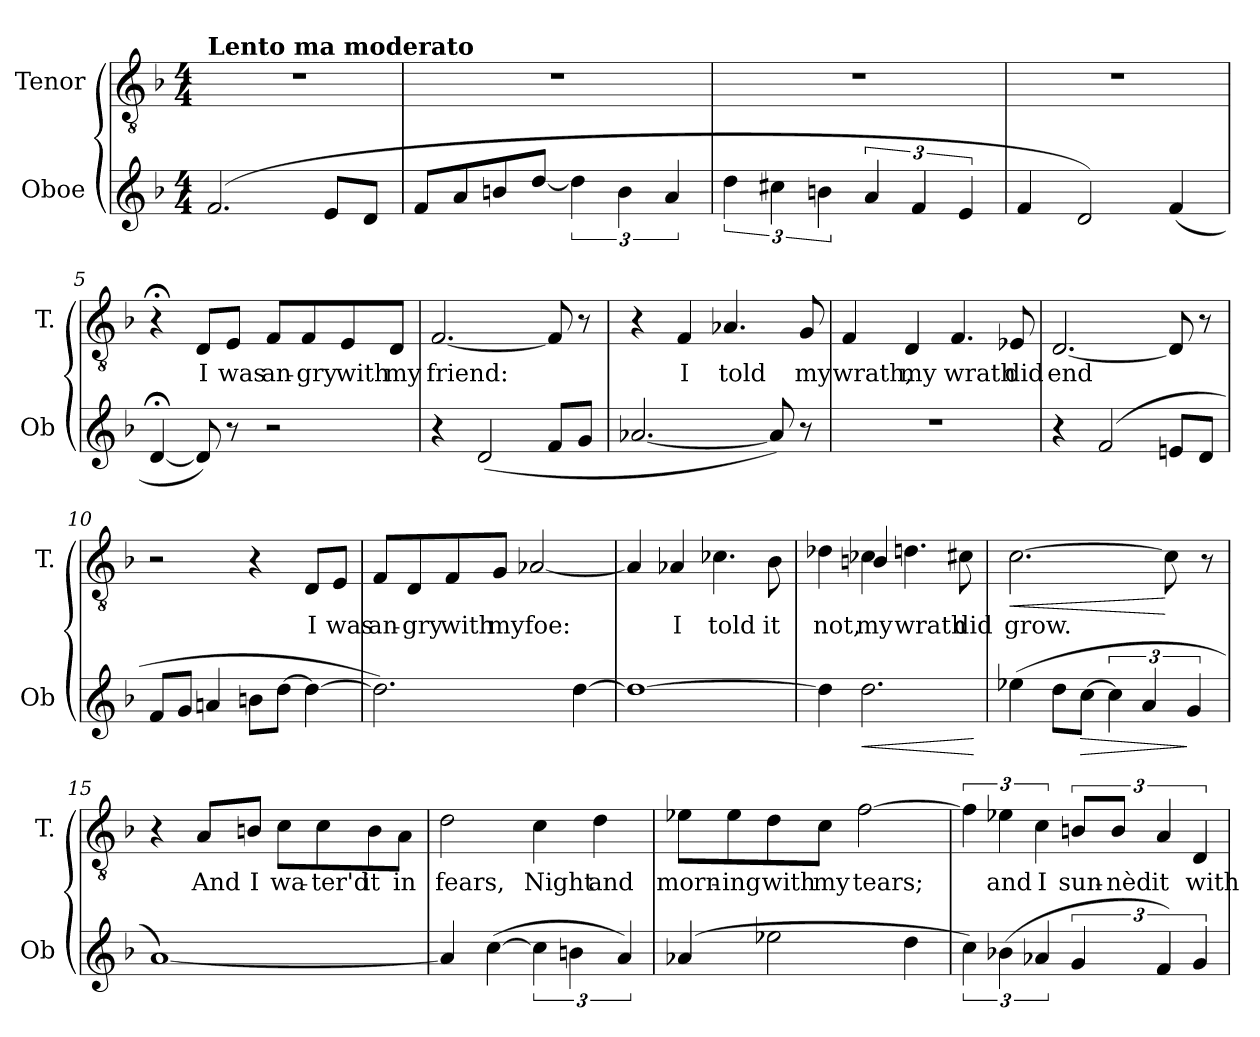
**kern	**dynam	**kern	**text	**dynam
*part2	*part2	*part1	*part1	*part1
*staff2	*staff2	*staff1	*staff1	*staff1
*I"Oboe	*	*I"Tenor	*	*
*I'Ob	*	*I'T.	*	*
*clefG2	*	*clefGv2	*	*
*k[b-]	*	*k[b-]	*	*
*M4/4	*	*M4/4	*	*
=1	=1	=1	=1	=1
!	!	!LO:TX:a:B:t=Lento ma moderato	!	!
(>2.f/	.	1r	.	.
8e/L	.	.	.	.
8d/J	.	.	.	.
=2	=2	=2	=2	=2
8f/L	.	1r	.	.
8a/	.	.	.	.
8bn/	.	.	.	.
[8dd/J	.	.	.	.
6dd\]	.	.	.	.
6b\	.	.	.	.
6a/	.	.	.	.
=3	=3	=3	=3	=3
6dd\	.	1r	.	.
6cc#X\	.	.	.	.
6bn\	.	.	.	.
6a/	.	.	.	.
6f/	.	.	.	.
6e/	.	.	.	.
=4	=4	=4	=4	=4
4f/	.	1r	.	.
2d/)	.	.	.	.
(<4f/	.	.	.	.
!!LO:LB:g=z
=5	=5	=5	=5	=5
[4d;</	.	4r;<	.	.
!	!	!	!LO:LY:b	!
8d/])	.	8D/L	I	.
!	!	!	!LO:LY:b	!
8r	.	8E/J	was	.
!	!	!	!LO:LY:b	!
2r	.	8F/L	an-	.
!	!	!	!LO:LY:b	!
.	.	8F/	-gry	.
!	!	!	!LO:LY:b	!
.	.	8E/	with	.
!	!	!	!LO:LY:b	!
.	.	8D/J	my	.
=6	=6	=6	=6	=6
!	!	!	!LO:LY:b	!
4r	.	[2.F/	friend:	.
(<2d/	.	.	.	.
8f/L	.	8F/]	.	.
8g/J	.	8r	.	.
=7	=7	=7	=7	=7
[2.a-X/	.	4r	.	.
!	!	!	!LO:LY:b	!
.	.	4F/	I	.
!	!	!	!LO:LY:b	!
.	.	4.A-X/	told	.
8a-/])	.	.	.	.
!	!	!	!LO:LY:b	!
8r	.	8G/	my	.
=8	=8	=8	=8	=8
!	!	!	!LO:LY:b	!
1r	.	4F/	wrath,	.
!	!	!	!LO:LY:b	!
.	.	4D/	my	.
!	!	!	!LO:LY:b	!
.	.	4.F/	wrath	.
!	!	!	!LO:LY:b	!
.	.	8E-X/	did	.
!!LO:LB:g=z
=9	=9	=9	=9	=9
!	!	!	!LO:LY:b	!
4r	.	[2.D/	end	.
(>2f/	.	.	.	.
8eni/L	.	8D/]	.	.
8d/J	.	8r	.	.
=10	=10	=10	=10	=10
8f/L	.	2r	.	.
8g/J	.	.	.	.
4an/	.	.	.	.
8bn\L	.	4r	.	.
[8dd\J	.	.	.	.
!	!	!	!LO:LY:b	!
4dd\_	.	8D/L	I	.
!	!	!	!LO:LY:b	!
.	.	8E/J	was	.
=11	=11	=11	=11	=11
!	!	!	!LO:LY:b	!
2.dd\])	.	8F/L	an-	.
!	!	!	!LO:LY:b	!
.	.	8D/	-gry	.
!	!	!	!LO:LY:b	!
.	.	8F/	with	.
!	!	!	!LO:LY:b	!
.	.	8G/J	my	.
!	!	!	!LO:LY:b	!
.	.	[2A-X/	foe:	.
[4dd\	.	.	.	.
=12	=12	=12	=12	=12
1dd_	.	4A-/]	.	.
!	!	!	!LO:LY:b	!
.	.	4A-X/	I	.
!	!	!	!LO:LY:b	!
.	.	4.c-X\	told	.
!	!	!	!LO:LY:b	!
.	.	8B-\	it	.
!!LO:LB:g=z
=13	=13	=13	=13	=13
!	!	!	!LO:LY:b	!
*	*	*^	*	*
4dd\]	.	4d-X\	4ryy	not,	.
!	!LO:HP:b	!	!	!LO:LY:b	!
2.dd\	<	4c-X\	4Bn!/	my	.
!	!	!	!	!LO:LY:b	!
.	.	4.dn\	2ryy	wrath	.
!	!	!	!	!LO:LY:b	!
.	.	8c#X\	.	did	.
*	*	*v	*v	*	*
.	[	.	.	.
=14	=14	=14	=14	=14
!	!	!	!LO:LY:b	!LO:HP:b
(>4ee-X\	.	[2.c\	grow.	<
8dd\L	.	.	.	.
!	!LO:HP:b	!	!	!
[8cc\J	>	.	.	.
6cc\]	.	.	.	.
6a/	.	.	.	.
.	.	8c\]	.	[
6g/	]	.	.	.
.	.	8r	.	.
=15	=15	=15	=15	=15
[1a)	.	4r	.	.
!	!	!	!LO:LY:b	!
.	.	8A/L	And	.
!	!	!	!LO:LY:b	!
.	.	8Bn/J	I	.
!	!	!	!LO:LY:b	!
.	.	8c\L	wa-	.
!	!	!	!LO:LY:b	!
.	.	8c\	-ter'd	.
!	!	!	!LO:LY:b	!
.	.	8B\	it	.
!	!	!	!LO:LY:b	!
.	.	8A\J	in	.
!!LO:LB:g=z
=16	=16	=16	=16	=16
!	!	!	!LO:LY:b	!
4a/]	.	2d\	fears,	.
(>[4cc\	.	.	.	.
!	!	!	!LO:LY:b	!
6cc\]	.	4c\	Night	.
6bn\	.	.	.	.
!	!	!	!LO:LY:b	!
.	.	4d\	and	.
6a/)	.	.	.	.
=17	=17	=17	=17	=17
!	!	!	!LO:LY:b	!
(>4a-X/	.	8e-X\L	morn-	.
!	!	!	!LO:LY:b	!
.	.	8e-\	-ing	.
!	!	!	!LO:LY:b	!
2ee-X\	.	8d\	with	.
!	!	!	!LO:LY:b	!
.	.	8c\J	my	.
!	!	!	!LO:LY:b	!
.	.	[2f\	tears;	.
4dd\	.	.	.	.
=18	=18	=18	=18	=18
6cc\)	.	6f\]	.	.
!	!	!	!LO:LY:b	!
(>6b-X\	.	6e-X\	and	.
!	!	!	!LO:LY:b	!
6a-X/	.	6c\	I	.
!	!	!	!LO:LY:b	!
6g/	.	12Bn/L	sun-	.
!	!	!	!LO:LY:b	!
.	.	12B/J	-nèd	.
!	!	!	!LO:LY:b	!
6f/)	.	6A/	it	.
!	!	!	!LO:LY:b	!
6g/	.	6D/	with	.
=	=	=	=	=
*-	*-	*-	*-	*-
